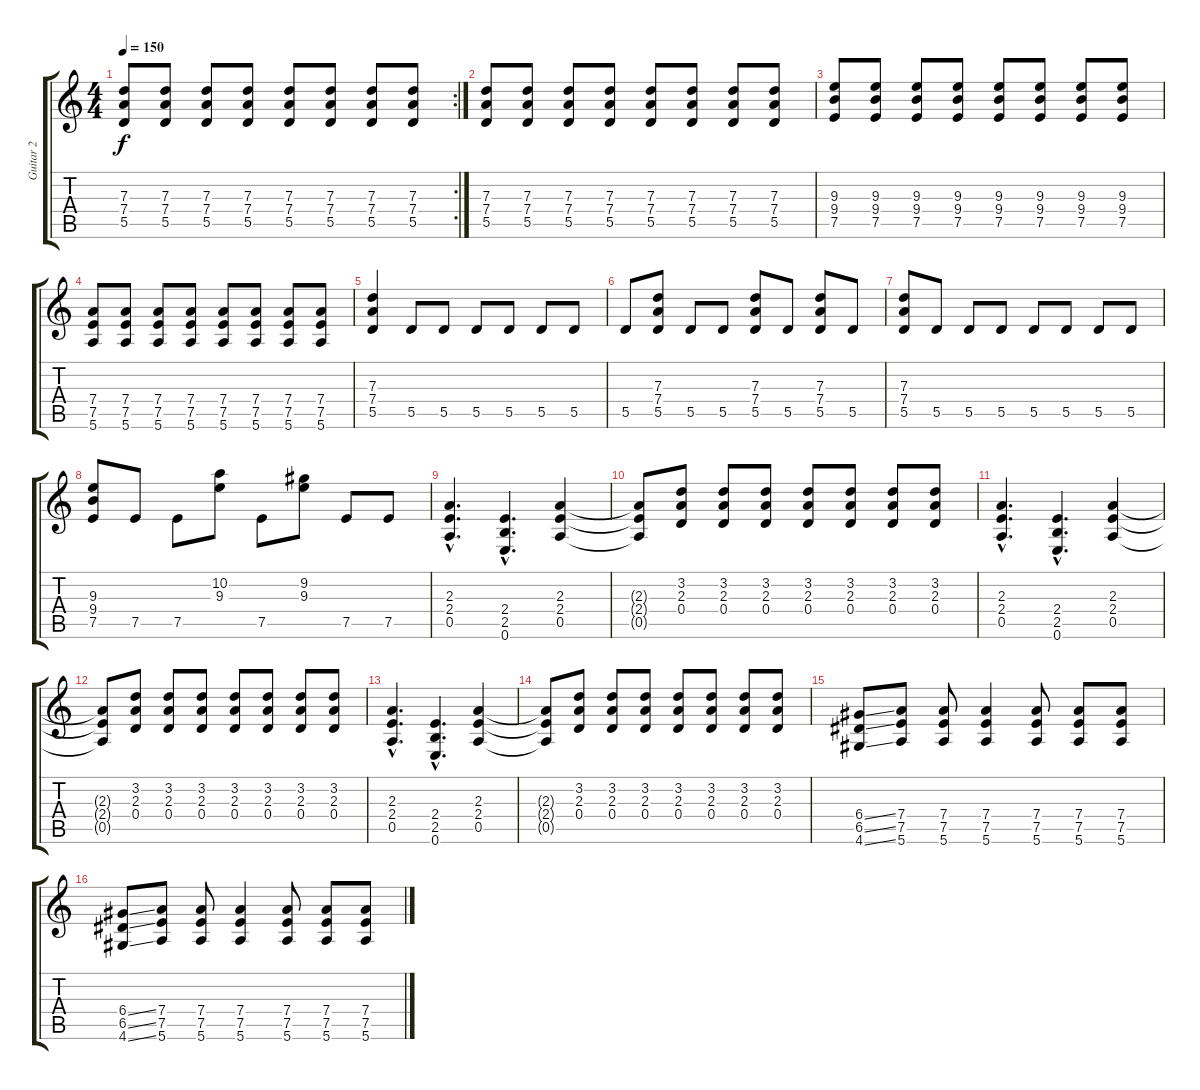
\track ("Guitar 2" "Guitar 2") {instrument overdrivenguitar}
\staff {score tabs}
\tuning (E4 B3 G3 D3 A2 E2) {hide}
\rc 2
\ts (4 4)
\tempo 150
\clef g2
\ks c
(7.3 7.4 5.5).8{dy f} (7.3 7.4 5.5).8 (7.3 7.4 5.5).8 (7.3 7.4 5.5).8 (7.3 7.4 5.5).8 (7.3 7.4 5.5).8 (7.3 7.4 5.5).8 (7.3 7.4 5.5).8 |
(7.3 7.4 5.5).8 (7.3 7.4 5.5).8 (7.3 7.4 5.5).8 (7.3 7.4 5.5).8 (7.3 7.4 5.5).8 (7.3 7.4 5.5).8 (7.3 7.4 5.5).8 (7.3 7.4 5.5).8 |
(9.3 9.4 7.5).8 (9.3 9.4 7.5).8 (9.3 9.4 7.5).8 (9.3 9.4 7.5).8 (9.3 9.4 7.5).8 (9.3 9.4 7.5).8 (9.3 9.4 7.5).8 (9.3 9.4 7.5).8 |
(7.4 7.5 5.6).8 (7.4 7.5 5.6).8 (7.4 7.5 5.6).8 (7.4 7.5 5.6).8 (7.4 7.5 5.6).8 (7.4 7.5 5.6).8 (7.4 7.5 5.6).8 (7.4 7.5 5.6).8 |
(7.3 7.4 5.5).4 5.5.8 5.5.8 5.5.8 5.5.8 5.5.8 5.5.8 |
5.5.8 (7.3 7.4 5.5).8 5.5.8 5.5.8 (7.3 7.4 5.5).8 5.5.8 (7.3 7.4 5.5).8 5.5.8 |
(7.3 7.4 5.5).8 5.5.8 5.5.8 5.5.8 5.5.8 5.5.8 5.5.8 5.5.8 |
(9.3 9.4 7.5).8 7.5.8 7.5.8 (10.2 9.3).8 7.5.8 (9.2 9.3).8 7.5.8 7.5.8 |
(2.3{hac} 2.4{hac} 0.5{hac}).4{d} (2.4{hac} 2.5{hac} 0.6{hac}).4{d} (2.3 2.4 0.5).4 |
(2.3{t} 2.4{t} 0.5{t}).8 (3.2 2.3 0.4).8 (3.2 2.3 0.4).8 (3.2 2.3 0.4).8 (3.2 2.3 0.4).8 (3.2 2.3 0.4).8 (3.2 2.3 0.4).8 (3.2 2.3 0.4).8 |
(2.3{hac} 2.4{hac} 0.5{hac}).4{d} (2.4{hac} 2.5{hac} 0.6{hac}).4{d} (2.3 2.4 0.5).4 |
(2.3{t} 2.4{t} 0.5{t}).8 (3.2 2.3 0.4).8 (3.2 2.3 0.4).8 (3.2 2.3 0.4).8 (3.2 2.3 0.4).8 (3.2 2.3 0.4).8 (3.2 2.3 0.4).8 (3.2 2.3 0.4).8 |
(2.3{hac} 2.4{hac} 0.5{hac}).4{d} (2.4{hac} 2.5{hac} 0.6{hac}).4{d} (2.3 2.4 0.5).4 |
(2.3{t} 2.4{t} 0.5{t}).8 (3.2 2.3 0.4).8 (3.2 2.3 0.4).8 (3.2 2.3 0.4).8 (3.2 2.3 0.4).8 (3.2 2.3 0.4).8 (3.2 2.3 0.4).8 (3.2 2.3 0.4).8 |
(6.4{ss} 6.5{ss} 4.6{ss}).8 (7.4 7.5 5.6).8 (7.4 7.5 5.6).8 (7.4 7.5 5.6).4 (7.4 7.5 5.6).8 (7.4 7.5 5.6).8 (7.4 7.5 5.6).8 |
(6.4{ss} 6.5{ss} 4.6{ss}).8 (7.4 7.5 5.6).8 (7.4 7.5 5.6).8 (7.4 7.5 5.6).4 (7.4 7.5 5.6).8 (7.4 7.5 5.6).8 (7.4 7.5 5.6).8
